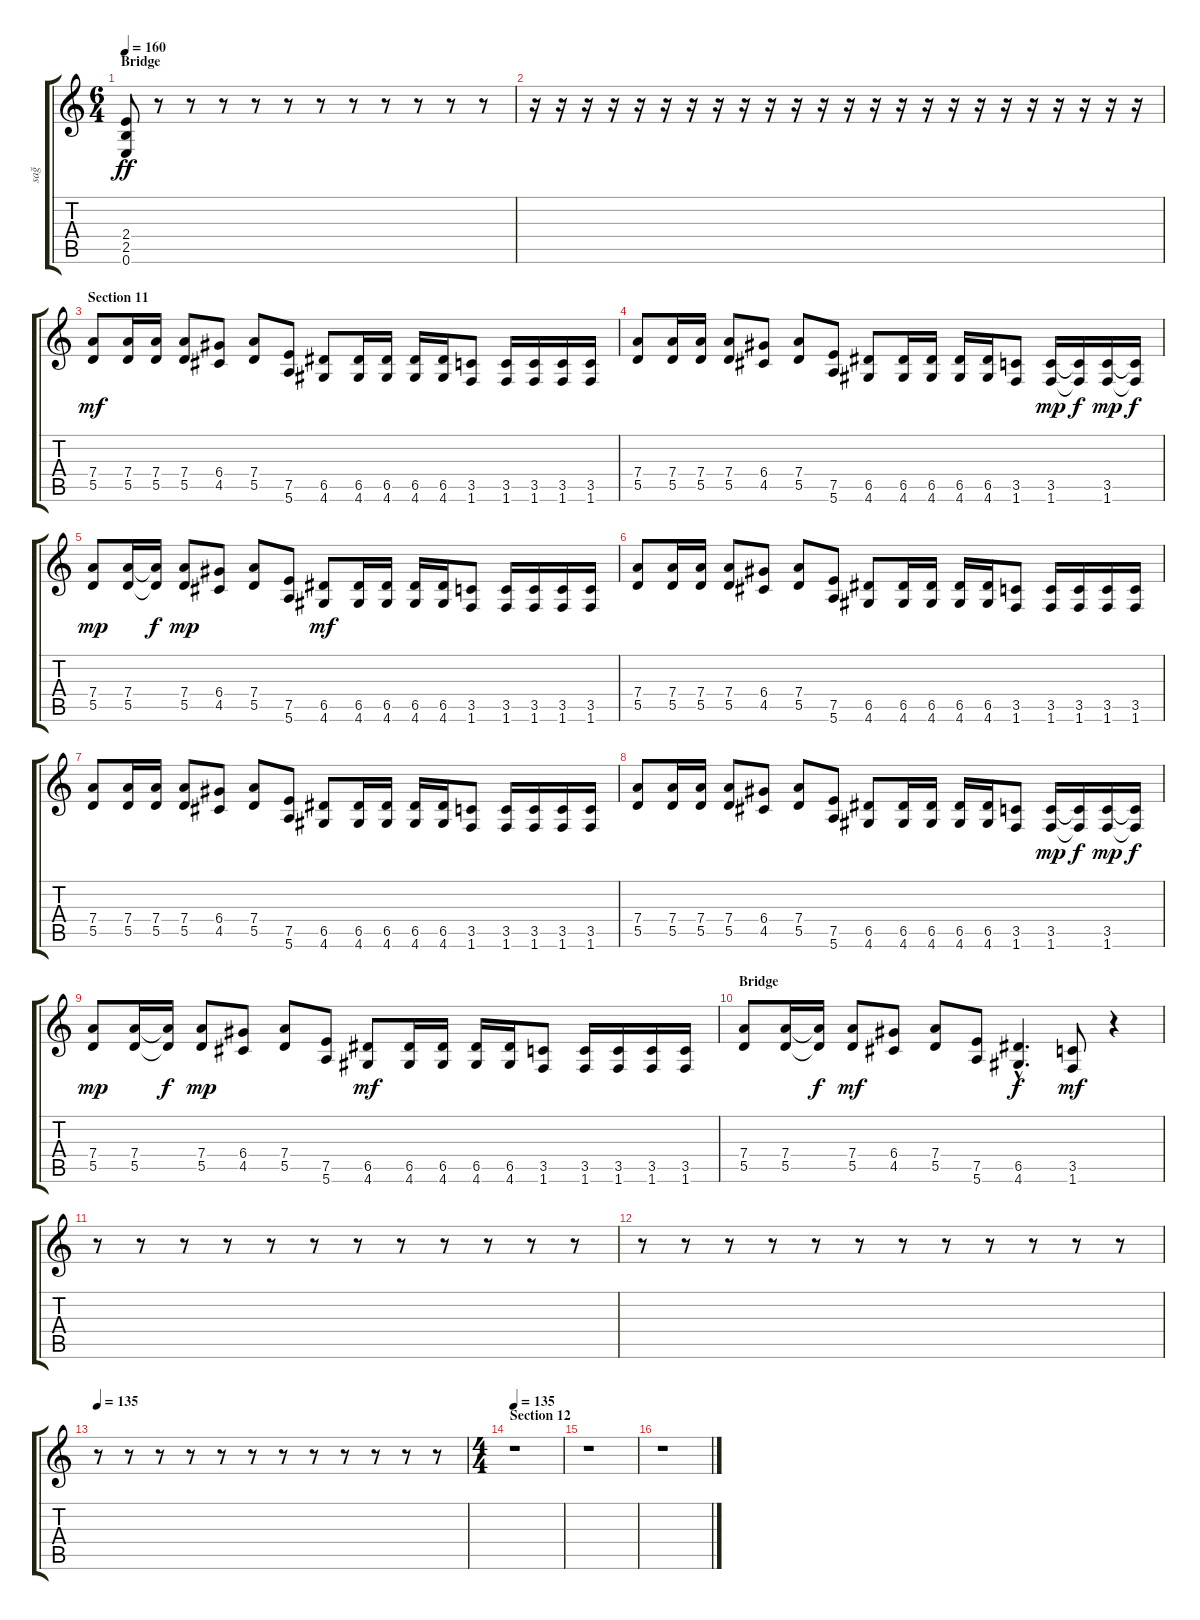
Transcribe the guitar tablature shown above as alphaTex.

\track ("sağ" "sağ") {instrument overdrivenguitar}
\staff {score tabs}
\tuning (E4 B3 G3 D3 A2 E2) {hide}
\ts (6 4)
\section ("" "Bridge")
\tempo 160
\clef g2
\ks c
(2.4 2.5 0.6).8{dy ff} r.8 r.8 r.8 r.8 r.8 r.8 r.8 r.8 r.8 r.8 r.8 |
r.16 r.16 r.16 r.16 r.16 r.16 r.16 r.16 r.16 r.16 r.16 r.16 r.16 r.16 r.16 r.16 r.16 r.16 r.16 r.16 r.16 r.16 r.16 r.16 |
\section ("" "Section 11")
(7.4 5.5).8{dy mf} (7.4 5.5).16 (7.4 5.5).16 (7.4 5.5).8 (6.4 4.5).8 (7.4 5.5).8 (7.5 5.6).8 (6.5 4.6).8 (6.5 4.6).16 (6.5 4.6).16 (6.5 4.6).16 (6.5 4.6).16 (3.5 1.6).8 (3.5 1.6).16 (3.5 1.6).16 (3.5 1.6).16 (3.5 1.6).16 |
(7.4 5.5).8 (7.4 5.5).16 (7.4 5.5).16 (7.4 5.5).8 (6.4 4.5).8 (7.4 5.5).8 (7.5 5.6).8 (6.5 4.6).8 (6.5 4.6).16 (6.5 4.6).16 (6.5 4.6).16 (6.5 4.6).16 (3.5 1.6).8 (3.5 1.6).16{dy mp} (3.5{t} 1.6{t}).16{dy f} (3.5 1.6).16{dy mp} (3.5{t} 1.6{t}).16{dy f} |
(7.4 5.5).8{dy mp} (7.4 5.5).16 (7.4{t} 5.5{t}).16{dy f} (7.4 5.5).8{dy mp} (6.4 4.5).8 (7.4 5.5).8 (7.5 5.6).8 (6.5 4.6).8{dy mf} (6.5 4.6).16 (6.5 4.6).16 (6.5 4.6).16 (6.5 4.6).16 (3.5 1.6).8 (3.5 1.6).16 (3.5 1.6).16 (3.5 1.6).16 (3.5 1.6).16 |
(7.4 5.5).8 (7.4 5.5).16 (7.4 5.5).16 (7.4 5.5).8 (6.4 4.5).8 (7.4 5.5).8 (7.5 5.6).8 (6.5 4.6).8 (6.5 4.6).16 (6.5 4.6).16 (6.5 4.6).16 (6.5 4.6).16 (3.5 1.6).8 (3.5 1.6).16 (3.5 1.6).16 (3.5 1.6).16 (3.5 1.6).16 |
(7.4 5.5).8 (7.4 5.5).16 (7.4 5.5).16 (7.4 5.5).8 (6.4 4.5).8 (7.4 5.5).8 (7.5 5.6).8 (6.5 4.6).8 (6.5 4.6).16 (6.5 4.6).16 (6.5 4.6).16 (6.5 4.6).16 (3.5 1.6).8 (3.5 1.6).16 (3.5 1.6).16 (3.5 1.6).16 (3.5 1.6).16 |
(7.4 5.5).8 (7.4 5.5).16 (7.4 5.5).16 (7.4 5.5).8 (6.4 4.5).8 (7.4 5.5).8 (7.5 5.6).8 (6.5 4.6).8 (6.5 4.6).16 (6.5 4.6).16 (6.5 4.6).16 (6.5 4.6).16 (3.5 1.6).8 (3.5 1.6).16{dy mp} (3.5{t} 1.6{t}).16{dy f} (3.5 1.6).16{dy mp} (3.5{t} 1.6{t}).16{dy f} |
(7.4 5.5).8{dy mp} (7.4 5.5).16 (7.4{t} 5.5{t}).16{dy f} (7.4 5.5).8{dy mp} (6.4 4.5).8 (7.4 5.5).8 (7.5 5.6).8 (6.5 4.6).8{dy mf} (6.5 4.6).16 (6.5 4.6).16 (6.5 4.6).16 (6.5 4.6).16 (3.5 1.6).8 (3.5 1.6).16 (3.5 1.6).16 (3.5 1.6).16 (3.5 1.6).16 |
\section ("" "Bridge")
(7.4 5.5).8 (7.4 5.5).16 (7.4{t} 5.5{t}).16{dy f} (7.4 5.5).8{dy mf} (6.4 4.5).8 (7.4 5.5).8 (7.5 5.6).8 (6.5{hac} 4.6{hac}).4{d dy f} (3.5 1.6).8{dy mf} r.4 |
r.8 r.8 r.8 r.8 r.8 r.8 r.8 r.8 r.8 r.8 r.8 r.8 |
r.8 r.8 r.8 r.8 r.8 r.8 r.8 r.8 r.8 r.8 r.8 r.8 |
\tempo 135
r.8 r.8 r.8 r.8 r.8 r.8 r.8 r.8 r.8 r.8 r.8 r.8 |
\ts (4 4)
\section ("" "Section 12")
\tempo 135
r.1 |
r.1 |
r.1
